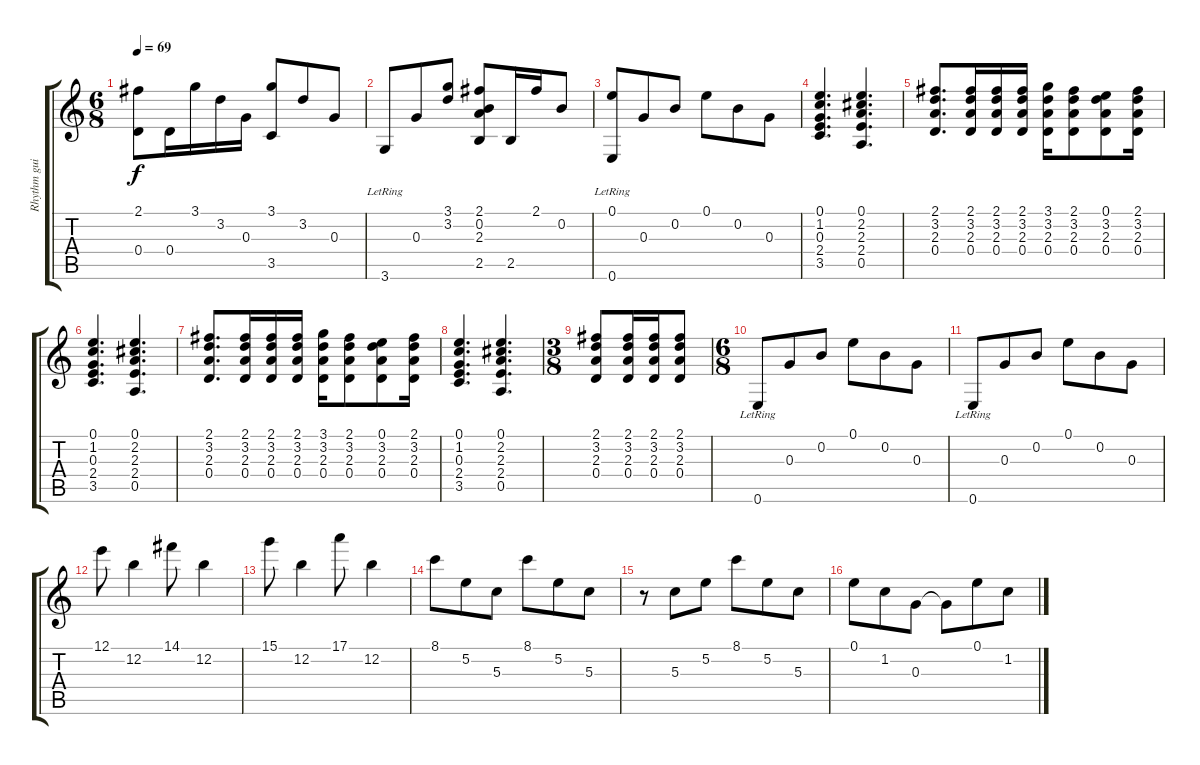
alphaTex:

\track ("Rhythm guitar" "Rhythm gui") {instrument acousticguitarsteel}
\staff {score tabs}
\tuning (E4 B3 G3 D3 A2 E2) {hide}
\ts (6 8)
\tempo 69
\clef g2
\ks c
(2.1 0.4).8{dy f} 0.4.16 3.1.16 3.2.16 0.3.16 (3.1 3.5).8 3.2.8 0.3.8 |
3.6{lr}.8 0.3.8 (3.1 3.2).8 (2.1 0.2 2.3 2.5).8 2.5.16 2.1.16 0.2.8 |
(0.1 0.6{lr}).8 0.3.8 0.2.8 0.1.8 0.2.8 0.3.8 |
(0.1 1.2 0.3 2.4 3.5).4{d} (0.1 2.2 2.3 2.4 0.5).4{d} |
(2.1 3.2 2.3 0.4).8{d} (2.1 3.2 2.3 0.4).16 (2.1 3.2 2.3 0.4).16 (2.1 3.2 2.3 0.4).16 (3.1 3.2 2.3 0.4).16 (2.1 3.2 2.3 0.4).8 (0.1 3.2 2.3 0.4).8 (2.1 3.2 2.3 0.4).16 |
(0.1 1.2 0.3 2.4 3.5).4{d} (0.1 2.2 2.3 2.4 0.5).4{d} |
(2.1 3.2 2.3 0.4).8{d} (2.1 3.2 2.3 0.4).16 (2.1 3.2 2.3 0.4).16 (2.1 3.2 2.3 0.4).16 (3.1 3.2 2.3 0.4).16 (2.1 3.2 2.3 0.4).8 (0.1 3.2 2.3 0.4).8 (2.1 3.2 2.3 0.4).16 |
(0.1 1.2 0.3 2.4 3.5).4{d} (0.1 2.2 2.3 2.4 0.5).4{d} |
\ts (3 8)
(2.1 3.2 2.3 0.4).8 (2.1 3.2 2.3 0.4).16 (2.1 3.2 2.3 0.4).16 (2.1 3.2 2.3 0.4).8 |
\ts (6 8)
0.6{lr}.8 0.3.8 0.2.8 0.1.8 0.2.8 0.3.8 |
0.6{lr}.8 0.3.8 0.2.8 0.1.8 0.2.8 0.3.8 |
12.1.8 12.2.4 14.1.8 12.2.4 |
15.1.8 12.2.4 17.1.8 12.2.4 |
8.1.8 5.2.8 5.3.8 8.1.8 5.2.8 5.3.8 |
r.8 5.3.8 5.2.8 8.1.8 5.2.8 5.3.8 |
0.1.8 1.2.8 0.3.8 0.3{t}.8 0.1.8 1.2.8
